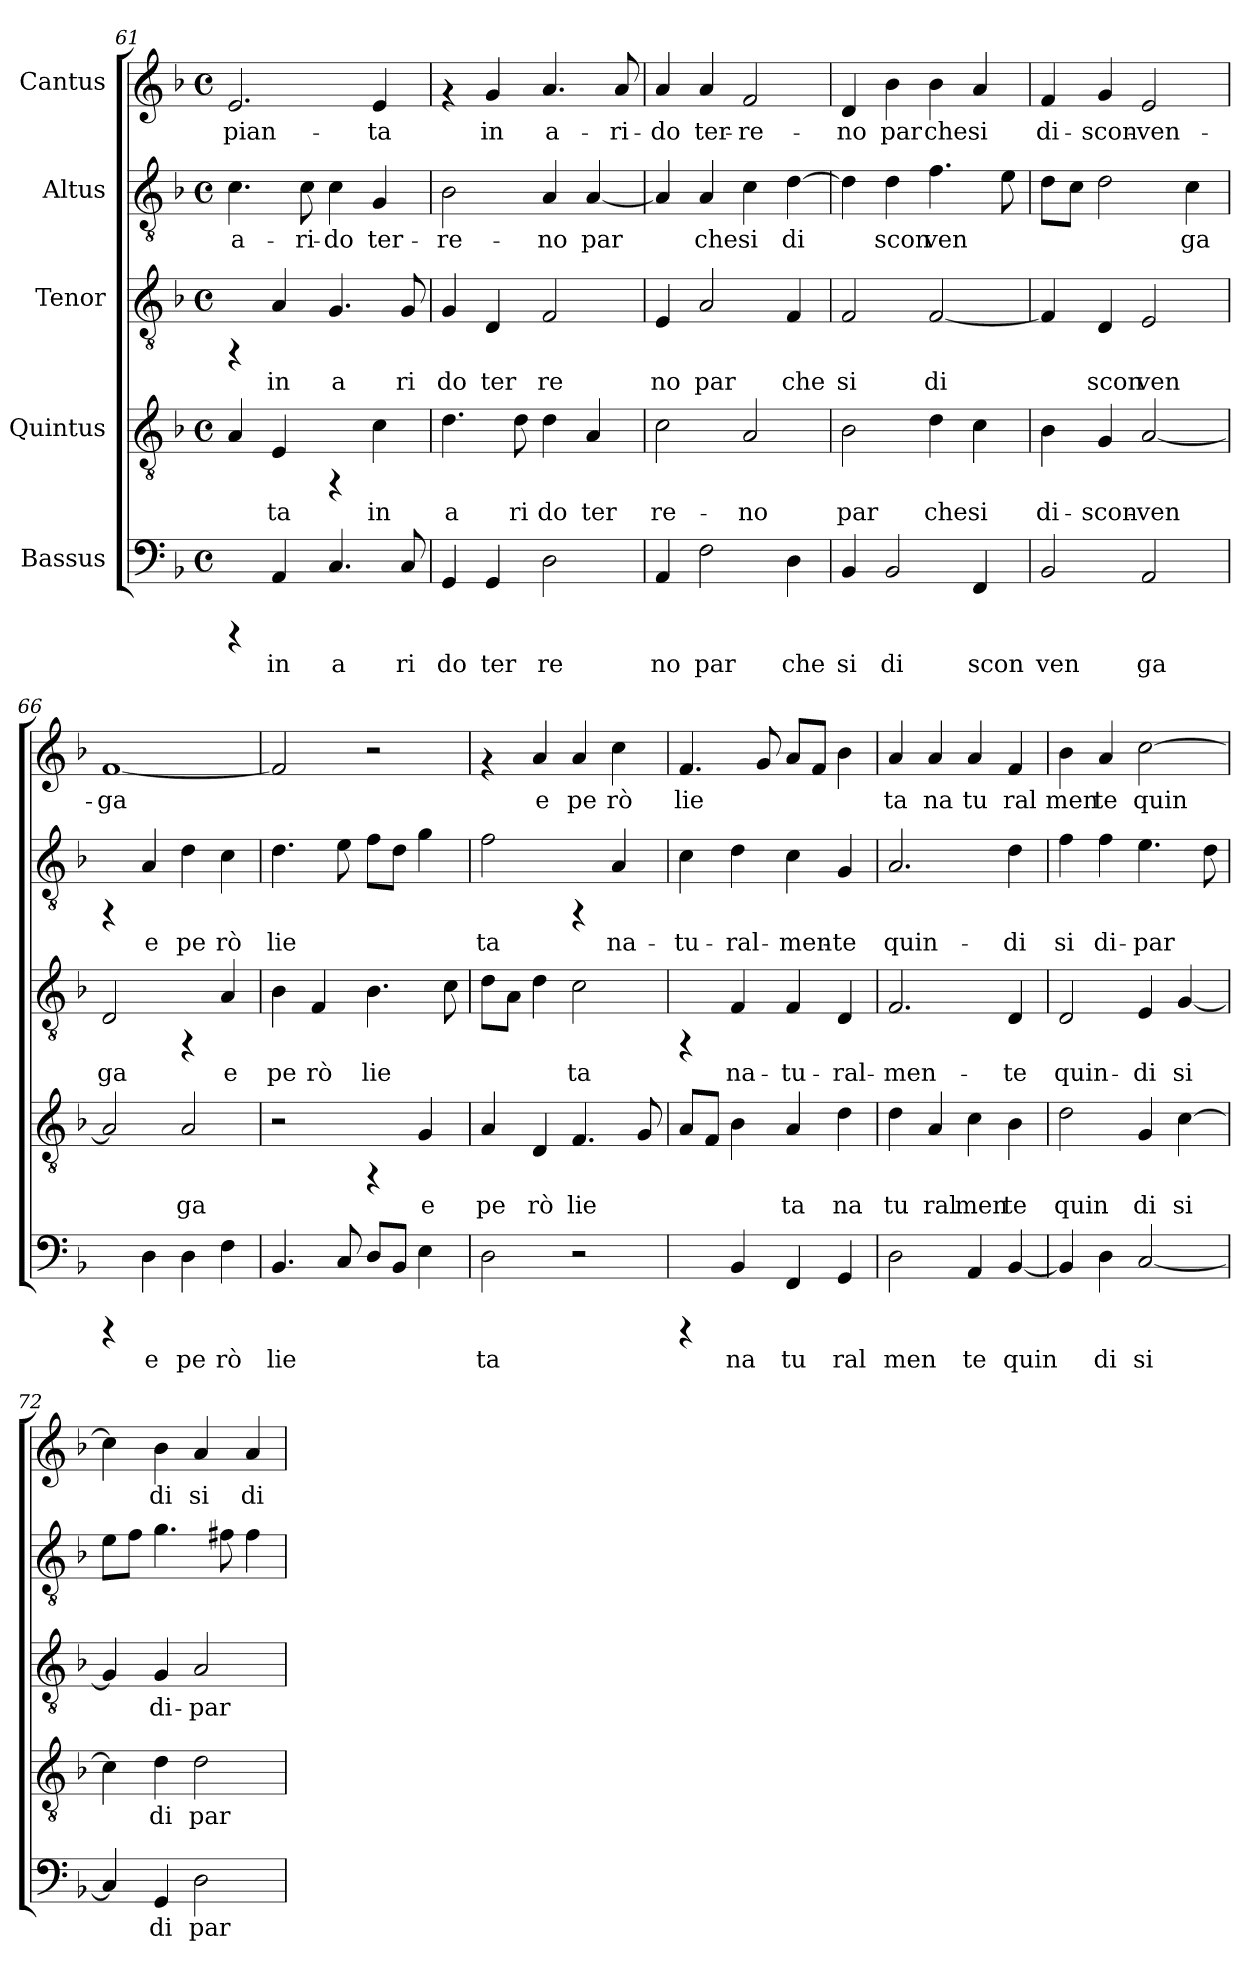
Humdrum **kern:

**kern	**text	**kern	**text	**kern	**text	**kern	**text	**kern	**text
*part5	*part5	*part4	*part4	*part3	*part3	*part2	*part2	*part1	*part1
*staff5	*staff5	*staff4	*staff4	*staff3	*staff3	*staff2	*staff2	*staff1	*staff1
*I"Bassus	*	*I"Quintus	*	*I"Tenor	*	*I"Altus	*	*I"Cantus	*
*clefF4	*	*clefGv2	*	*clefGv2	*	*clefGv2	*	*clefG2	*
*k[b-]	*	*k[b-]	*	*k[b-]	*	*k[b-]	*	*k[b-]	*
*F:	*	*F:	*	*F:	*	*F:	*	*F:	*
*M4/4	*	*M4/4	*	*M4/4	*	*M4/4	*	*M4/4	*
*met(c)	*	*met(c)	*	*met(c)	*	*met(c)	*	*met(c)	*
=61	=61	=61	=61	=61	=61	=61	=61	=61	=61
!	!	!	!LO:LY:b:cj	!	!	!	!LO:LY:b:cj	!	!LO:LY:b:cj
4rCCC	.	4A/	.	4rFF	.	4.c\	a-	2.e/	pian-
!	!LO:LY:b:cj	!	!LO:LY:b:cj	!	!LO:LY:b:cj	!	!	!	!
4AA/	in	4E/	ta	4A/	in	.	.	.	.
!	!	!	!	!	!	!	!LO:LY:b:cj	!	!
.	.	.	.	.	.	8c\	-ri-	.	.
!	!LO:LY:b:cj	!	!	!	!LO:LY:b:cj	!	!LO:LY:b:cj	!	!
4.C/	a	4rFF	.	4.G/	a	4c\	-do	.	.
!	!	!	!LO:LY:b:cj	!	!	!	!LO:LY:b:cj	!	!LO:LY:b:cj
.	.	4c\	in	.	.	4G/	ter-	4e/	-ta
!	!LO:LY:b:cj	!	!	!	!LO:LY:b:cj	!	!	!	!
8C/	ri	.	.	8G/	ri	.	.	.	.
=62	=62	=62	=62	=62	=62	=62	=62	=62	=62
!	!LO:LY:b:cj	!	!LO:LY:b:cj	!	!LO:LY:b:cj	!	!LO:LY:b:cj	!	!
4GG/	do	4.d\	a	4G/	do	2B-\	-re-	4rf	.
!	!LO:LY:b:cj	!	!	!	!LO:LY:b:cj	!	!	!	!LO:LY:b:cj
4GG/	ter	.	.	4D/	ter	.	.	4g/	in
!	!	!	!LO:LY:b:cj	!	!	!	!	!	!
.	.	8d\	ri	.	.	.	.	.	.
!	!LO:LY:b:cj	!	!LO:LY:b:cj	!	!LO:LY:b:cj	!	!LO:LY:b:cj	!	!LO:LY:b:cj
2D\	re	4d\	do	2F/	re	4A/	-no	4.a/	a-
!	!	!	!LO:LY:b:cj	!	!	!	!LO:LY:b:cj	!	!
.	.	4A/	ter	.	.	[<4A/	par	.	.
!	!	!	!	!	!	!	!	!	!LO:LY:b:cj
.	.	.	.	.	.	.	.	8a/	-ri-
!!LO:PB:g=z
=63	=63	=63	=63	=63	=63	=63	=63	=63	=63
!	!LO:LY:b:cj	!	!LO:LY:b:cj	!	!LO:LY:b:cj	!	!LO:LY:b:cj	!	!LO:LY:b:cj
4AA/	no	2c\	re-	4E/	no	4A/]	.	4a/	-do
!	!LO:LY:b:cj	!	!	!	!LO:LY:b:cj	!	!LO:LY:b:cj	!	!LO:LY:b:cj
2F\	par	.	.	2A/	par	4A/	che	4a/	ter-
!	!	!	!LO:LY:b:cj	!	!	!	!LO:LY:b:cj	!	!LO:LY:b:cj
.	.	2A/	-no	.	.	4c\	si	2f/	-re-
!	!LO:LY:b:cj	!	!	!	!LO:LY:b:cj	!	!LO:LY:b:cj	!	!
4D\	che	.	.	4F/	che	[>4d\	di	.	.
=64	=64	=64	=64	=64	=64	=64	=64	=64	=64
!	!LO:LY:b:cj	!	!LO:LY:b:cj	!	!LO:LY:b:cj	!	!LO:LY:b:cj	!	!LO:LY:b:cj
4BB-/	si	2B-\	par	2F/	si	4d\]	.	4d/	-no
!	!LO:LY:b:cj	!	!	!	!	!	!LO:LY:b:cj	!	!LO:LY:b:cj
2BB-/	di	.	.	.	.	4d\	scon	4b-\	par
!	!	!	!LO:LY:b:cj	!	!LO:LY:b:cj	!	!LO:LY:b:cj	!	!LO:LY:b:cj
.	.	4d\	che	[<2F/	di	4.f\	ven	4b-\	che
!	!LO:LY:b:cj	!	!LO:LY:b:cj	!	!	!	!	!	!LO:LY:b:cj
4FF/	scon	4c\	si	.	.	.	.	4a/	si
!	!	!	!	!	!	!	!LO:LY:b:cj	!	!
.	.	.	.	.	.	8e\	.	.	.
=65	=65	=65	=65	=65	=65	=65	=65	=65	=65
!	!LO:LY:b:cj	!	!LO:LY:b:cj	!	!LO:LY:b:cj	!	!LO:LY:b:cj	!	!LO:LY:b:cj
2BB-/	ven	4B-\	di-	4F/]	.	8d\L	.	4f/	di-
!	!	!	!	!	!	!	!LO:LY:b:cj	!	!
.	.	.	.	.	.	8c\J	.	.	.
!	!	!	!LO:LY:b:cj	!	!LO:LY:b:cj	!	!LO:LY:b:cj	!	!LO:LY:b:cj
.	.	4G/	-scon-	4D/	scon	2d\	.	4g/	-scon-
!	!LO:LY:b:cj	!	!LO:LY:b:cj	!	!LO:LY:b:cj	!	!	!	!LO:LY:b:cj
2AA/	ga	[<2A/	-ven-	2E/	ven	.	.	2e/	-ven-
!	!	!	!	!	!	!	!LO:LY:b:cj	!	!
.	.	.	.	.	.	4c\	ga	.	.
=66	=66	=66	=66	=66	=66	=66	=66	=66	=66
!	!	!	!LO:LY:b:cj	!	!LO:LY:b:cj	!	!	!	!LO:LY:b:cj
4rCCC	.	2A/]	--	2D/	ga	4rFF	.	[<1f	-ga
!	!LO:LY:b:cj	!	!	!	!	!	!LO:LY:b:cj	!	!
4D\	e	.	.	.	.	4A/	e	.	.
!	!LO:LY:b:cj	!	!LO:LY:b:cj	!	!	!	!LO:LY:b:cj	!	!
4D\	pe	2A/	-ga	4rFF	.	4d\	pe	.	.
!	!LO:LY:b:cj	!	!	!	!LO:LY:b:cj	!	!LO:LY:b:cj	!	!
4F\	rò	.	.	4A/	e	4c\	rò	.	.
=67	=67	=67	=67	=67	=67	=67	=67	=67	=67
!	!LO:LY:b:cj	!	!	!	!LO:LY:b:cj	!	!LO:LY:b:cj	!	!LO:LY:b:cj
4.BB-/	lie	2r	.	4B-\	pe	4.d\	lie	2f/]	.
!	!	!	!	!	!LO:LY:b:cj	!	!	!	!
.	.	.	.	4F/	rò	.	.	.	.
!	!LO:LY:b:cj	!	!	!	!	!	!LO:LY:b:cj	!	!
8C/	.	.	.	.	.	8e\	.	.	.
!	!LO:LY:b:cj	!	!	!	!LO:LY:b:cj	!	!LO:LY:b:cj	!	!
8D/L	.	4rFF	.	4.B-\	lie	8f\L	.	2r	.
!	!LO:LY:b:cj	!	!	!	!	!	!LO:LY:b:cj	!	!
8BB-/J	.	.	.	.	.	8d\J	.	.	.
!	!LO:LY:b:cj	!	!LO:LY:b:cj	!	!	!	!LO:LY:b:cj	!	!
4E\	.	4G/	e	.	.	4g\	.	.	.
!	!	!	!	!	!LO:LY:b:cj	!	!	!	!
.	.	.	.	8c\	.	.	.	.	.
!!LO:PB:g=z
=68	=68	=68	=68	=68	=68	=68	=68	=68	=68
!	!LO:LY:b:cj	!	!LO:LY:b:cj	!	!LO:LY:b:cj	!	!LO:LY:b:cj	!	!
2D\	ta	4A/	pe	8d\L	.	2f\	ta	4rf	.
!	!	!	!	!	!LO:LY:b:cj	!	!	!	!
.	.	.	.	8A\J	.	.	.	.	.
!	!	!	!LO:LY:b:cj	!	!LO:LY:b:cj	!	!	!	!LO:LY:b:cj
.	.	4D/	rò	4d\	.	.	.	4a/	e
!	!	!	!LO:LY:b:cj	!	!LO:LY:b:cj	!	!	!	!LO:LY:b:cj
2r	.	4.F/	lie	2c\	ta	4rFF	.	4a/	pe
!	!	!	!	!	!	!	!LO:LY:b:cj	!	!LO:LY:b:cj
.	.	.	.	.	.	4A/	na-	4cc\	rò
!	!	!	!LO:LY:b:cj	!	!	!	!	!	!
.	.	8G/	.	.	.	.	.	.	.
=69	=69	=69	=69	=69	=69	=69	=69	=69	=69
!	!	!	!LO:LY:b:cj	!	!	!	!LO:LY:b:cj	!	!LO:LY:b:cj
4rCCC	.	8A/L	.	4rFF	.	4c\	-tu-	4.f/	lie
!	!	!	!LO:LY:b:cj	!	!	!	!	!	!
.	.	8F/J	.	.	.	.	.	.	.
!	!LO:LY:b:cj	!	!LO:LY:b:cj	!	!LO:LY:b:cj	!	!LO:LY:b:cj	!	!
4BB-/	na	4B-\	.	4F/	na-	4d\	-ral-	.	.
!	!	!	!	!	!	!	!	!	!LO:LY:b:cj
.	.	.	.	.	.	.	.	8g/	.
!	!LO:LY:b:cj	!	!LO:LY:b:cj	!	!LO:LY:b:cj	!	!LO:LY:b:cj	!	!LO:LY:b:cj
4FF/	tu	4A/	ta	4F/	-tu-	4c\	-men-	8a/L	.
!	!	!	!	!	!	!	!	!	!LO:LY:b:cj
.	.	.	.	.	.	.	.	8f/J	.
!	!LO:LY:b:cj	!	!LO:LY:b:cj	!	!LO:LY:b:cj	!	!LO:LY:b:cj	!	!LO:LY:b:cj
4GG/	ral	4d\	na	4D/	-ral-	4G/	-te	4b-\	.
=70	=70	=70	=70	=70	=70	=70	=70	=70	=70
!	!LO:LY:b:cj	!	!LO:LY:b:cj	!	!LO:LY:b:cj	!	!LO:LY:b:cj	!	!LO:LY:b:cj
2D\	men	4d\	tu	2.F/	-men-	2.A/	quin-	4a/	ta
!	!	!	!LO:LY:b:cj	!	!	!	!	!	!LO:LY:b:cj
.	.	4A/	ral	.	.	.	.	4a/	na
!	!LO:LY:b:cj	!	!LO:LY:b:cj	!	!	!	!	!	!LO:LY:b:cj
4AA/	te	4c\	men	.	.	.	.	4a/	tu
!	!LO:LY:b:cj	!	!LO:LY:b:cj	!	!LO:LY:b:cj	!	!LO:LY:b:cj	!	!LO:LY:b:cj
[<4BB-/	quin	4B-\	te	4D/	-te	4d\	-di	4f/	ral
=71	=71	=71	=71	=71	=71	=71	=71	=71	=71
!	!LO:LY:b:cj	!	!LO:LY:b:cj	!	!LO:LY:b:cj	!	!LO:LY:b:cj	!	!LO:LY:b:cj
4BB-/]	.	2d\	quin	2D/	quin-	4f\	si	4b-\	men
!	!LO:LY:b:cj	!	!	!	!	!	!LO:LY:b:cj	!	!LO:LY:b:cj
4D\	di	.	.	.	.	4f\	di-	4a/	te
!	!LO:LY:b:cj	!	!LO:LY:b:cj	!	!LO:LY:b:cj	!	!LO:LY:b:cj	!	!LO:LY:b:cj
[<2C/	si	4G/	di	4E/	-di	4.e\	-par-	[>2cc\	quin
!	!	!	!LO:LY:b:cj	!	!LO:LY:b:cj	!	!	!	!
.	.	[>4c\	si	[<4G/	si	.	.	.	.
!	!	!	!	!	!	!	!LO:LY:b:cj	!	!
.	.	.	.	.	.	8d\	--	.	.
=72	=72	=72	=72	=72	=72	=72	=72	=72	=72
!	!LO:LY:b:cj	!	!LO:LY:b:cj	!	!LO:LY:b:cj	!	!LO:LY:b:cj	!	!LO:LY:b:cj
4C/]	.	4c\]	.	4G/]	.	8e\L	--	4cc\]	.
!	!	!	!	!	!	!	!LO:LY:b:cj	!	!
.	.	.	.	.	.	8f\J	--	.	.
!	!LO:LY:b:cj	!	!LO:LY:b:cj	!	!LO:LY:b:cj	!	!LO:LY:b:cj	!	!LO:LY:b:cj
4GG/	di	4d\	di	4G/	di-	4.g\	--	4b-\	di
!	!LO:LY:b:cj	!	!LO:LY:b:cj	!	!LO:LY:b:cj	!	!	!	!LO:LY:b:cj
2D\	par	2d\	par	2A/	-par-	.	.	4a/	si
!	!	!	!	!	!	!	!LO:LY:b:cj	!	!
.	.	.	.	.	.	8f#\	--	.	.
!	!	!	!	!	!	!	!LO:LY:b:cj	!	!LO:LY:b:cj
.	.	.	.	.	.	4f#\	--	4a/	di
=	=	=	=	=	=	=	=	=	=
*-	*-	*-	*-	*-	*-	*-	*-	*-	*-
